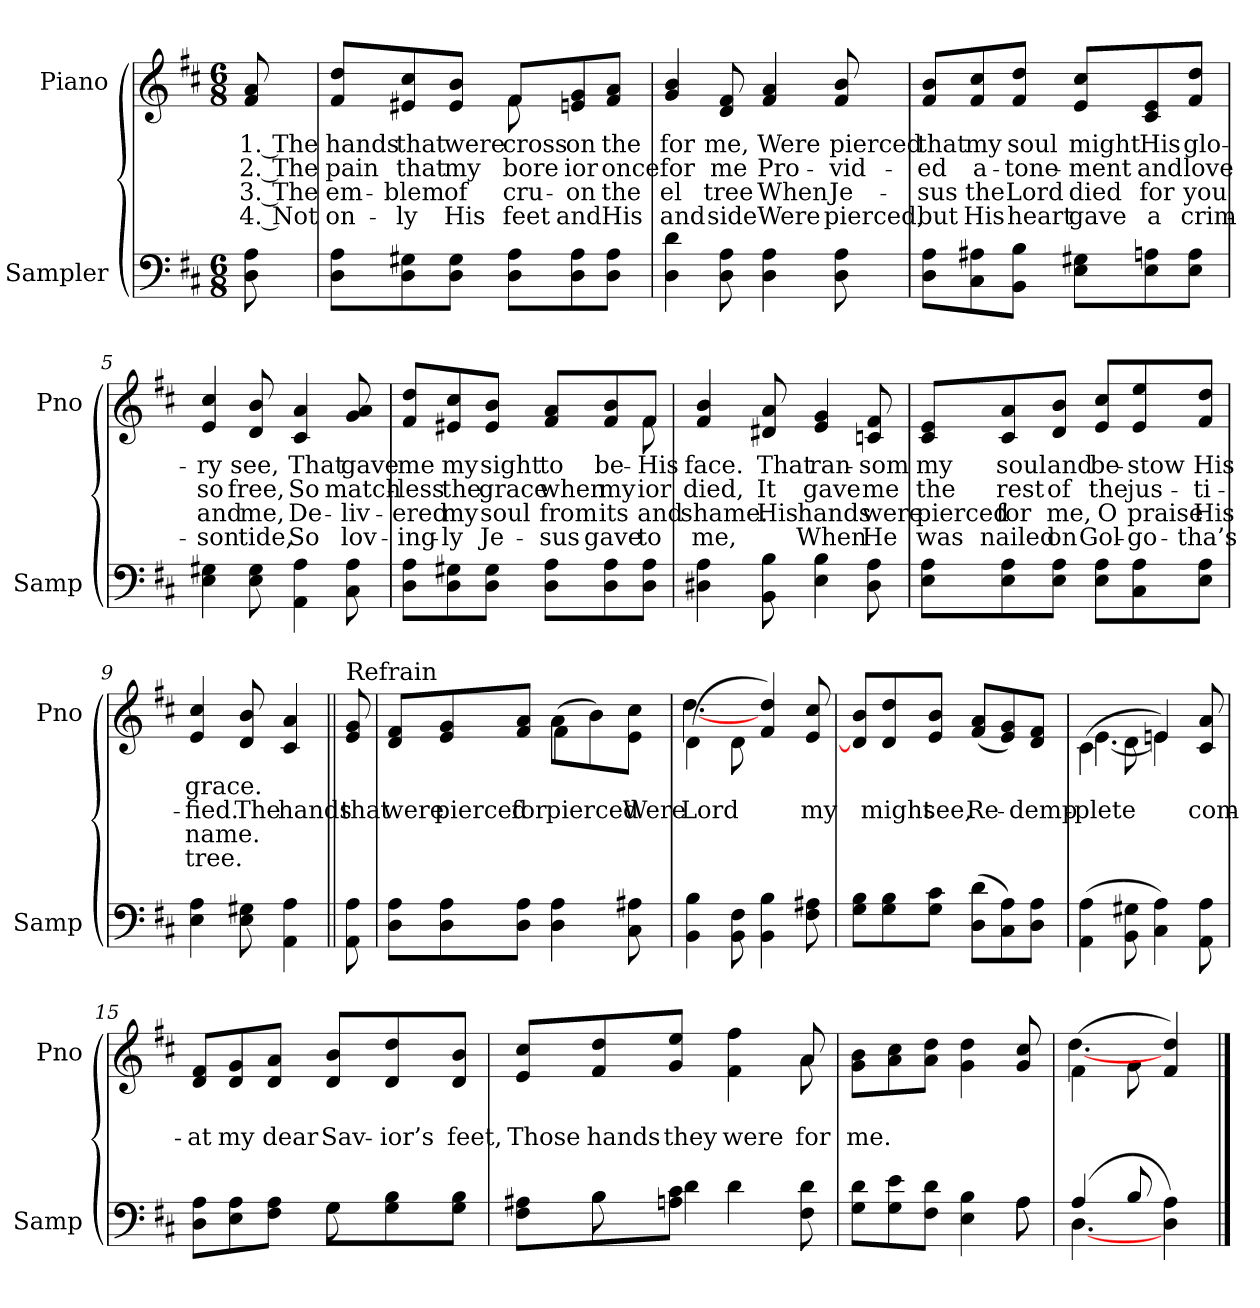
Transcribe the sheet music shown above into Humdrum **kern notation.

**kern	**kern	**text	**text	**text	**text
*part2	*part1	*part1	*part1	*part1	*part1
*staff2	*staff1	*staff1	*staff1	*staff1	*staff1
*I"Sampler	*I"Piano	*	*	*	*
*I'Samp	*I'Pno	*	*	*	*
*clefF4	*clefG2	*	*	*	*
*k[f#c#]	*k[f#c#]	*	*	*	*
*D:	*D:	*	*	*	*
*M6/8	*M6/8	*	*	*	*
=1	=1	=1	=1	=1	=1
8D 8A	8f# 8a	1. The	2. The	3. The	4. Not
=2	=2	=2	=2	=2	=2
*	*^	*	*	*	*
8D\ 8A\L	8f#/ 8dd/L	4.ryy	hands	pain	em-	on-
8D\ 8G#X\	8e#X/ 8cc#/	.	that	that	-blem	-ly
8D\ 8G#\J	8e#/ 8b/J	.	were	my	of	His
8D\ 8A\L	8f#/L	8f#	cross	bore	cru-	feet
8D\ 8A\	8en/ 8g/	4ryy	on	-ior	on	and
8D\ 8A\J	8f#/ 8a/J	.	the	once	the	His
*	*v	*v	*	*	*	*
=3	=3	=3	=3	=3	=3
4D 4d	4g 4b	for	for	-el	and
8D 8A	8d 8f#	me,	me	tree	side
4D 4A	4f# 4a	Were	Pro-	When	Were
8D 8A	8f# 8b	pierced	-vid-	Je-	pierced,
=4	=4	=4	=4	=4	=4
8D\ 8A\L	8f#/ 8b/L	that	-ed	-sus	but
8C#\ 8A#X\	8f#/ 8cc#/	my	a-	the	His
8BB\ 8B\J	8f#/ 8dd/J	soul	-tone-	Lord	heart
8E\ 8G#X\L	8e/ 8cc#/L	might	-ment	died	gave
8E\ 8An\	8c#/ 8e/	His	and	for	a
8E\ 8A\J	8f#/ 8dd/J	glo-	love	you	crim-
=5	=5	=5	=5	=5	=5
4E 4G#X	4e 4cc#	-ry	so	and	-son
8E 8G#	8d 8b	see,	free,	me,	tide,
4AA 4A	4c# 4a	That	So	De-	So
8C# 8A	8g 8a	gave	match-	-liv-	lov-
=6	=6	=6	=6	=6	=6
*	*^	*	*	*	*
8D\ 8A\L	8f#/ 8dd/L	8ryy	me	-less	-ered	-ing-
*	*v	*v	*	*	*	*
8D\ 8G#X\	8e#X/ 8cc#/	my	the	my	-ly
8D\ 8G#\J	8e#/ 8b/J	sight	grace	soul	Je-
8D\ 8A\L	8f#/ 8a/L	to	when	from	-sus
8D\ 8A\	8f#/ 8b/	be-	my	its	gave
*	*^	*	*	*	*
8D\ 8A\J	8f#/J	8f#	His	-ior	and	to
*	*v	*v	*	*	*	*
=7	=7	=7	=7	=7	=7
4D#X 4A	4f# 4b	face.	died,	shame.	me,
8BB 8B	8d#X 8a	That	It	His	.
4E 4B	4e 4g	ran-	gave	hands	When
8D# 8A	8cn 8f#	-som	me	were	He
=8	=8	=8	=8	=8	=8
8E\ 8A\L	8c#/ 8e/L	my	the	pierced	was
8E\ 8A\	8c#/ 8a/	soul	rest	for	nailed
8E\ 8A\J	8d/ 8b/J	and	of	me,	on
8E\ 8A\L	8e/ 8cc#/L	be-	the	O	Gol-
8C#\ 8A\	8e/ 8ee/	-stow	jus-	praise	-go-
8E\ 8A\J	8f#/ 8dd/J	His	-ti-	His	-tha’s
=9	=9	=9	=9	=9	=9
4E 4A	4e 4cc#	grace.	-fied.	name.	tree.
8E 8G#X	8d 8b	.	The	.	.
4AA 4A	4c# 4a	.	hands	.	.
=10||	=10||	=10||	=10||	=10||	=10||
!	!LO:TX:t=Refrain	!	!	!	!
8AA 8A	8e 8g	.	that	.	.
=11	=11	=11	=11	=11	=11
*	*^	*	*	*	*
8D\ 8A\L	8d/ 8f#/L	4.ryy	.	were	.	.
8D\ 8A\	8e/ 8g/	.	.	pierced	.	.
8D\ 8A\J	8f#/ 8a/J	.	.	for	.	.
4D 4A	(8a\L	4f#	.	pierced	.	.
.	8b\)	.	.	.	.	.
8C# 8A#X	8e\ 8cc#\J	8ryy	.	Were	.	.
=12	=12	=12	=12	=12	=12	=12
4BB 4B	(4d\	[4.dd	.	Lord	.	.
8BB 8F#	8d\	.	.	.	.	.
4BB 4B	4f# 4dd)	4.ryy	.	.	.	.
8F# 8A#X	8e 8cc#	.	.	my	.	.
*	*v	*v	*	*	*	*
=13	=13	=13	=13	=13	=13
8G\ 8B\L	8d]/ 8b/L	.	.	.	.
8G\ 8B\	8d/ 8dd/	.	might	.	.
8G\ 8c#\J	8e/ 8b/J	.	see,	.	.
(8D\ 8d\L	(8f#/ 8a/L	.	Re-	.	.
8C#\ 8A\)	8e/ 8g/)	.	.	.	.
8D\ 8A\J	8d/ 8f#/J	.	-demp-	.	.
=14	=14	=14	=14	=14	=14
*	*^	*	*	*	*
(4AA 4A	(4c#\	[4.e	.	-plete	.	.
8BB 8G#X	8d\	.	.	.	.	.
4C# 4A)	4en/)	4en]	.	.	.	.
8AA 8A	8c# 8a	8ryy	.	com-	.	.
*	*v	*v	*	*	*	*
=15	=15	=15	=15	=15	=15
*^	*	*	*	*	*
8D\ 8A\L	4.ryy	8d/ 8f#/L	.	at	.	.
8E\ 8A\	.	8d/ 8g/	.	my	.	.
8F#\ 8A\J	.	8d/ 8a/J	.	dear	.	.
8G\L	8G	8d/ 8b/L	.	Sav-	.	.
8G\ 8B\	4ryy	8d/ 8dd/	.	-ior’s	.	.
8G\ 8B\J	.	8d/ 8b/J	.	feet,	.	.
=16	=16	=16	=16	=16	=16	=16
*	*	*^	*	*	*	*
8F#\ 8A#X\L	8ryy	8e/ 8cc#/L	8ryy	.	Those	.	.
*	*	*v	*v	*	*	*	*
8B\	8B	8f#/ 8dd/	.	hands	.	.
8An\ 8c#\J	4d	8g/ 8ee/J	.	they	.	.
4d\	.	4f# 4ff#	.	were	.	.
.	4ryy	.	.	.	.	.
*	*	*^	*	*	*	*
8F# 8d	.	8a/	8a	.	for	.	.
*	*	*v	*v	*	*	*	*
=17	=17	=17	=17	=17	=17	=17
8G\ 8d\L	8ryy	8g\ 8b\L	.	me.	.	.
*v	*v	*	*	*	*	*
8G\ 8e\	8a\ 8cc#\	.	.	.	.
8F#\ 8d\J	8a\ 8dd\J	.	.	.	.
4E 4B	4g 4dd	.	.	.	.
*^	*	*	*	*	*
8A\	8A	8g 8cc#	.	.	.	.
=18	=18	=18	=18	=18	=18	=18
*	*	*^	*	*	*	*
(4A/	[4.D	(4f#\	[4.dd	.	.	.	.
8B/	.	8g\	.	.	.	.	.
4D 4A)	4ryy	4f# 4dd)	4ryy	.	.	.	.
*v	*v	*	*	*	*	*	*
*	*v	*v	*	*	*	*
==	==	==	==	==	==
*-	*-	*-	*-	*-	*-
